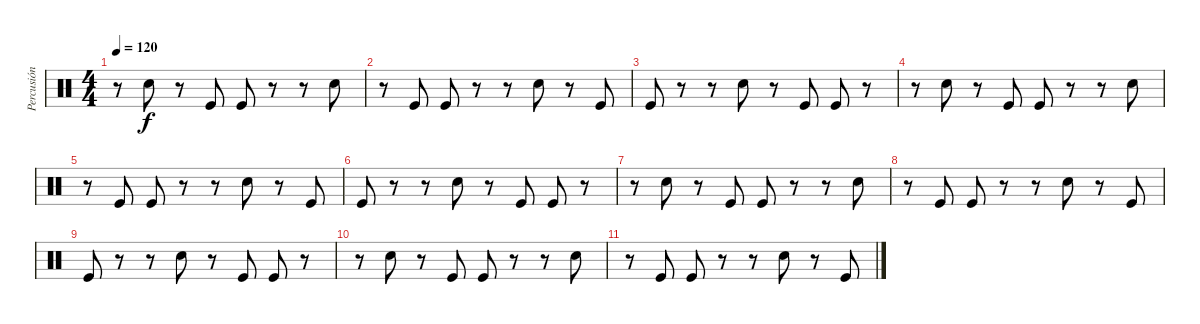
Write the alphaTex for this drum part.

\track ("Percusión" "Percusión") {instrument percussion}
\staff {score}
\articulation defaults
\ts (4 4)
\tempo 120
\clef neutral
\ks c
r.8{dy f} "Electric Snare (hit)".8 r.8 "Kick (hit)".8 "Kick (hit)".8 r.8 r.8 "Electric Snare (hit)".8 |
r.8 "Kick (hit)".8 "Kick (hit)".8 r.8 r.8 "Electric Snare (hit)".8 r.8 "Kick (hit)".8 |
"Kick (hit)".8 r.8 r.8 "Electric Snare (hit)".8 r.8 "Kick (hit)".8 "Kick (hit)".8 r.8 |
r.8 "Electric Snare (hit)".8 r.8 "Kick (hit)".8 "Kick (hit)".8 r.8 r.8 "Electric Snare (hit)".8 |
r.8 "Kick (hit)".8 "Kick (hit)".8 r.8 r.8 "Electric Snare (hit)".8 r.8 "Kick (hit)".8 |
"Kick (hit)".8 r.8 r.8 "Electric Snare (hit)".8 r.8 "Kick (hit)".8 "Kick (hit)".8 r.8 |
r.8 "Electric Snare (hit)".8 r.8 "Kick (hit)".8 "Kick (hit)".8 r.8 r.8 "Electric Snare (hit)".8 |
r.8 "Kick (hit)".8 "Kick (hit)".8 r.8 r.8 "Electric Snare (hit)".8 r.8 "Kick (hit)".8 |
"Kick (hit)".8 r.8 r.8 "Electric Snare (hit)".8 r.8 "Kick (hit)".8 "Kick (hit)".8 r.8 |
r.8 "Electric Snare (hit)".8 r.8 "Kick (hit)".8 "Kick (hit)".8 r.8 r.8 "Electric Snare (hit)".8 |
r.8 "Kick (hit)".8 "Kick (hit)".8 r.8 r.8 "Electric Snare (hit)".8 r.8 "Kick (hit)".8
